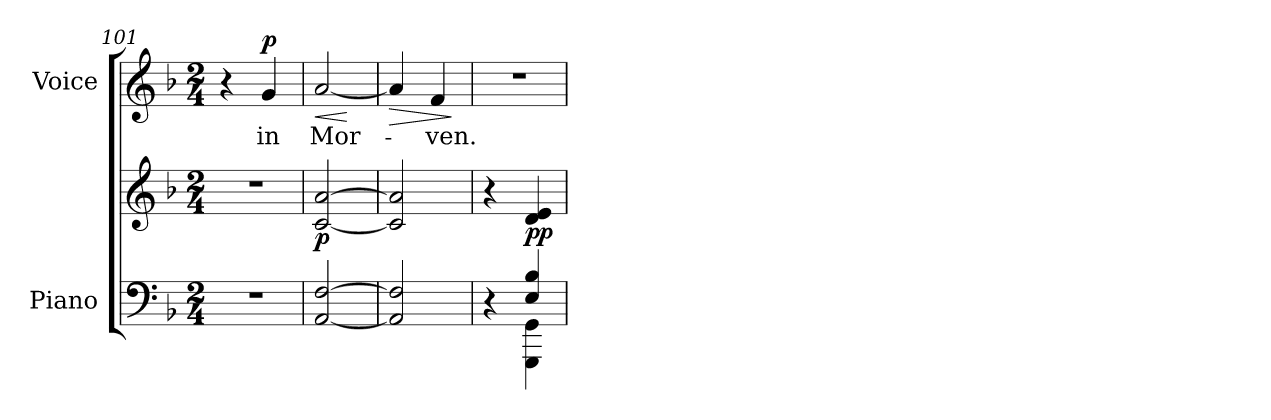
**kern	**kern	**dynam	**kern	**text	**dynam
*part2	*part2	*part2	*part1	*part1	*part1
*staff3	*staff2	*staff2/3	*staff1	*staff1	*staff1
*I"Piano	*	*	*I"Voice	*	*
*I'Pno	*	*	*	*	*
*clefF4	*clefG2	*	*clefG2	*	*
*k[b-]	*k[b-]	*	*k[b-]	*	*
*M2/4	*M2/4	*	*M2/4	*	*
=101	=101	=101	=101	=101	=101
2r	2r	.	4r	.	.
!	!	!	!	!LO:LY:b	!LO:DY:a
.	.	.	4g/	in	p
=102	=102	=102	=102	=102	=102
!	!	!LO:DY:b	!	!LO:LY:b	!LO:HP:b
[2AA/ [2F/	[2c/ [2a/	p	[2a/	Mor-	<
.	.	.	.	.	[
=103	=103	=103	=103	=103	=103
!	!	!	!	!	!LO:HP:b
2AA/] 2F/]	2c/] 2a/]	.	4a/]	.	>
!	!	!	!	!LO:LY:b	!
.	.	.	4f/	-ven.	.
.	.	.	.	.	]
=104	=104	=104	=104	=104	=104
*	*	*	*MM104	*	*
*^	*	*	*	*	*
4ryy	4r	4r	.	2r	.	.
!	!	!	!LO:DY:b	!	!	!
4E/ 4B-/	4GGG\ 4GG\	4d/ 4e/	pp	.	.	.
*v	*v	*	*	*	*	*
=	=	=	=	=	=
*-	*-	*-	*-	*-	*-
